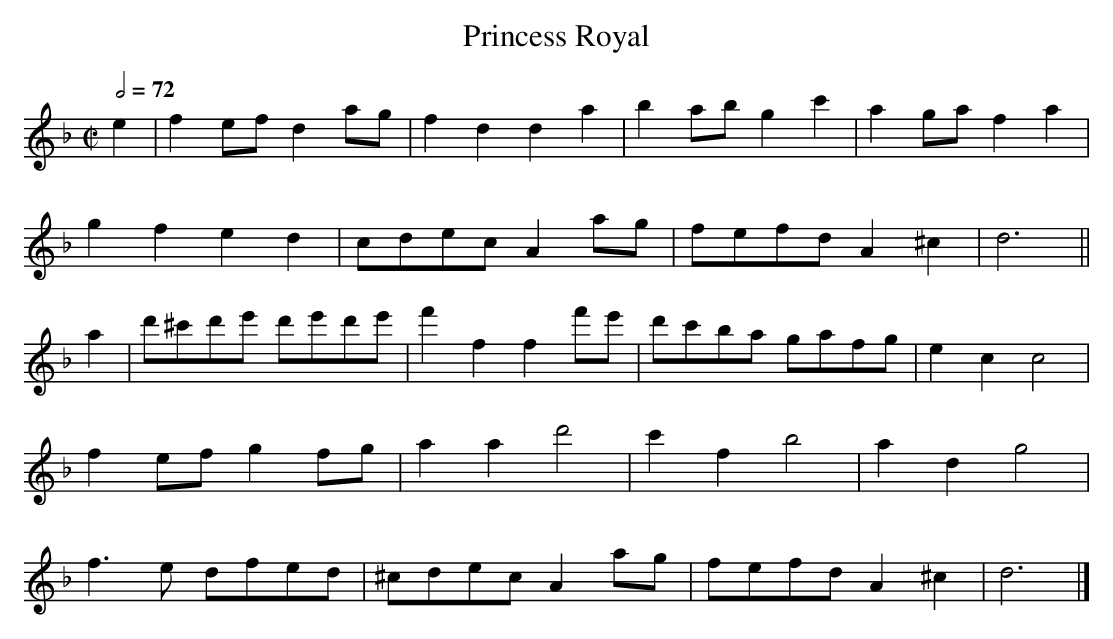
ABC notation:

X:1
T:Princess Royal
M:C|
L:1/8
Q:1/2=72
K:Dmin
e2|f2ef      d2ag    | f2d2  d2a2  |b2ab   g2c'2|a2ga f2a2|
   g2f2      e2d2    | cdec  A2ag  |fefd   A2^c2|d6      ||
a2|d'^c'd'e' d'e'd'e'| f'2f2 f2f'e'|d'c'ba gafg |e2c2 c4  |
   f2ef      g2fg    | a2a2  d'4   |c'2f2  b4   |a2d2 g4  |
   f3e       dfed    |^cdec  A2ag  |fefd   A2^c2|d6      |]
